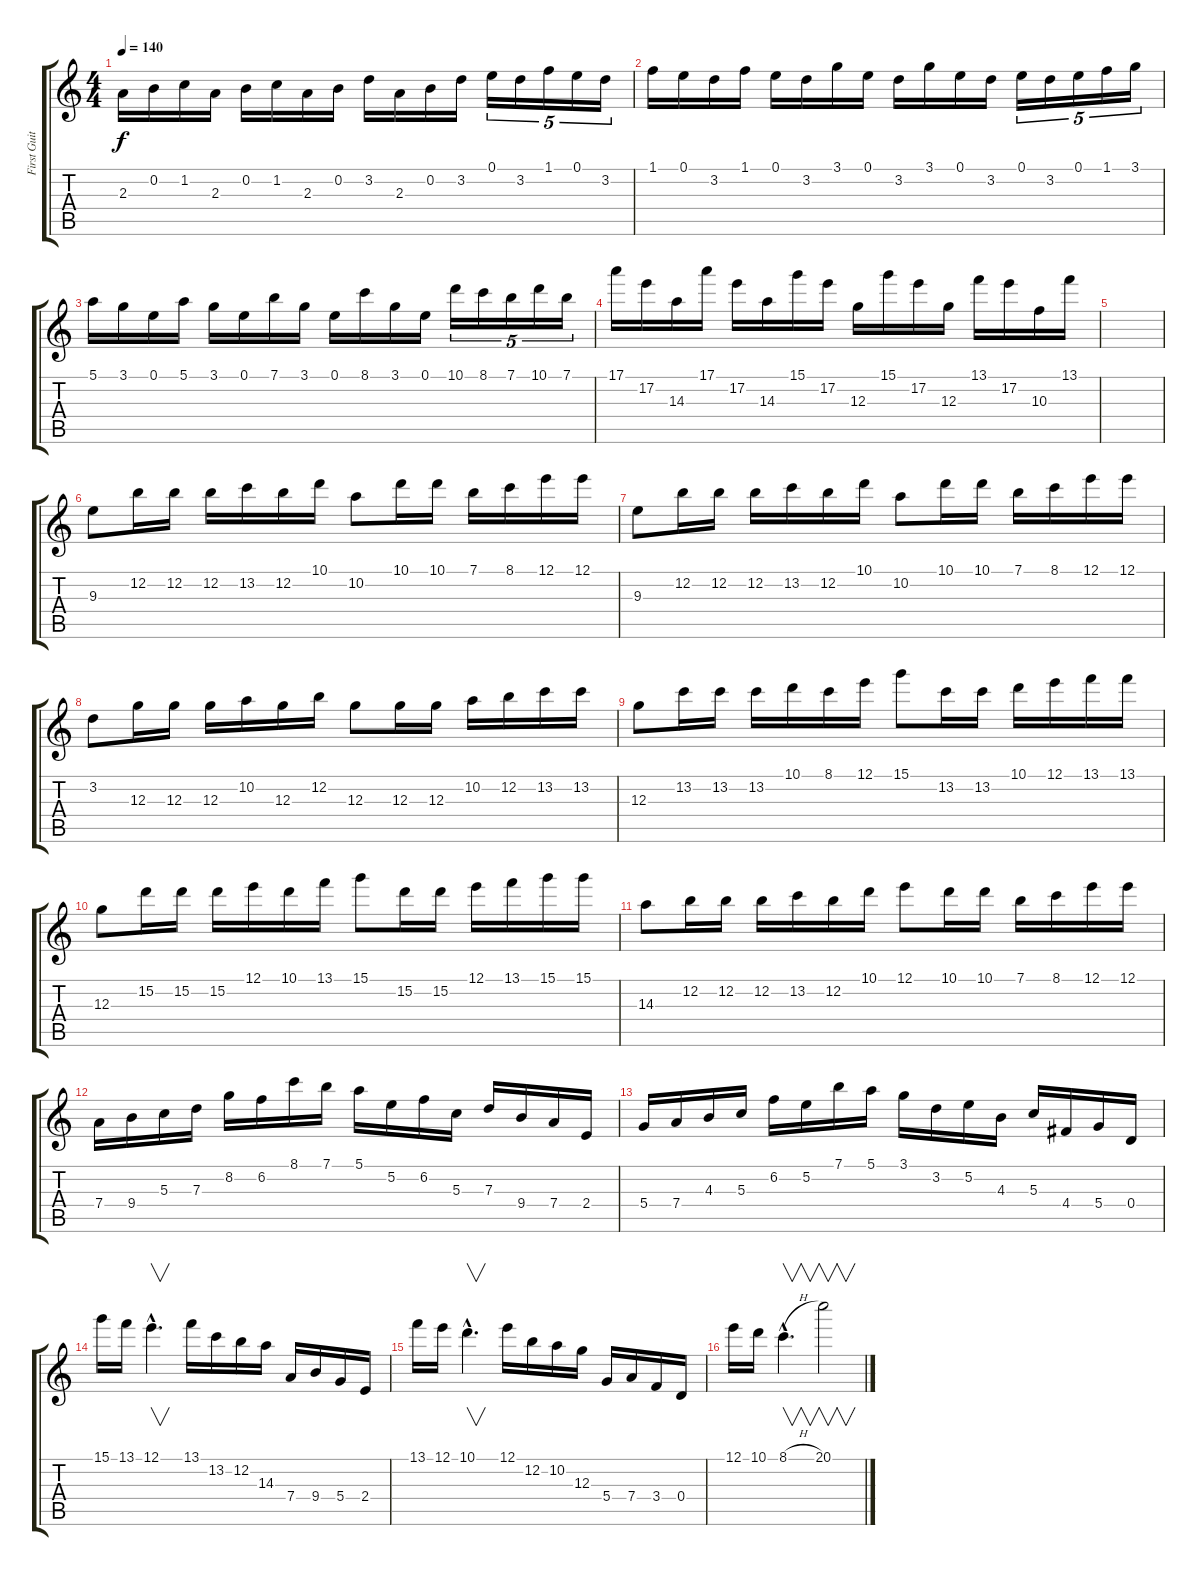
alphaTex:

\track ("First Guitar" "First Guit") {instrument overdrivenguitar}
\staff {score tabs}
\tuning (E4 B3 G3 D3 A2 E2) {hide}
\ts (4 4)
\tempo 140
\clef g2
\ks c
2.3.16{dy f} 0.2.16 1.2.16 2.3.16 0.2.16 1.2.16 2.3.16 0.2.16 3.2.16 2.3.16 0.2.16 3.2.16 0.1.16{tu (5 4)} 3.2.16{tu (5 4)} 1.1.16{tu (5 4)} 0.1.16{tu (5 4)} 3.2.16{tu (5 4)} |
1.1.16 0.1.16 3.2.16 1.1.16 0.1.16 3.2.16 3.1.16 0.1.16 3.2.16 3.1.16 0.1.16 3.2.16 0.1.16{tu (5 4)} 3.2.16{tu (5 4)} 0.1.16{tu (5 4)} 1.1.16{tu (5 4)} 3.1.16{tu (5 4)} |
5.1.16 3.1.16 0.1.16 5.1.16 3.1.16 0.1.16 7.1.16 3.1.16 0.1.16 8.1.16 3.1.16 0.1.16 10.1.16{tu (5 4)} 8.1.16{tu (5 4)} 7.1.16{tu (5 4)} 10.1.16{tu (5 4)} 7.1.16{tu (5 4)} |
17.1.16 17.2.16 14.3.16 17.1.16 17.2.16 14.3.16 15.1.16 17.2.16 12.3.16 15.1.16 17.2.16 12.3.16 13.1.16 17.2.16 10.3.16 13.1.16 |
|
9.3.8 12.2.16 12.2.16 12.2.16 13.2.16 12.2.16 10.1.16 10.2.8 10.1.16 10.1.16 7.1.16 8.1.16 12.1.16 12.1.16 |
9.3.8 12.2.16 12.2.16 12.2.16 13.2.16 12.2.16 10.1.16 10.2.8 10.1.16 10.1.16 7.1.16 8.1.16 12.1.16 12.1.16 |
3.2.8 12.3.16 12.3.16 12.3.16 10.2.16 12.3.16 12.2.16 12.3.8 12.3.16 12.3.16 10.2.16 12.2.16 13.2.16 13.2.16 |
12.3.8 13.2.16 13.2.16 13.2.16 10.1.16 8.1.16 12.1.16 15.1.8 13.2.16 13.2.16 10.1.16 12.1.16 13.1.16 13.1.16 |
12.3.8 15.2.16 15.2.16 15.2.16 12.1.16 10.1.16 13.1.16 15.1.8 15.2.16 15.2.16 12.1.16 13.1.16 15.1.16 15.1.16 |
14.3.8 12.2.16 12.2.16 12.2.16 13.2.16 12.2.16 10.1.16 12.1.8 10.1.16 10.1.16 7.1.16 8.1.16 12.1.16 12.1.16 |
7.4.16 9.4.16 5.3.16 7.3.16 8.2.16 6.2.16 8.1.16 7.1.16 5.1.16 5.2.16 6.2.16 5.3.16 7.3.16 9.4.16 7.4.16 2.4.16 |
5.4.16 7.4.16 4.3.16 5.3.16 6.2.16 5.2.16 7.1.16 5.1.16 3.1.16 3.2.16 5.2.16 4.3.16 5.3.16 4.4.16 5.4.16 0.4.16 |
15.1.16 13.1.16 12.1{hac}.4{v d} 13.1.16 13.2.16 12.2.16 14.3.16 7.4.16 9.4.16 5.4.16 2.4.16 |
13.1.16 12.1.16 10.1{hac}.4{v d} 12.1.16 12.2.16 10.2.16 12.3.16 5.4.16 7.4.16 3.4.16 0.4.16 |
12.1.16 10.1.16 8.1{h hac}.4{v d} 20.1.2{v}
